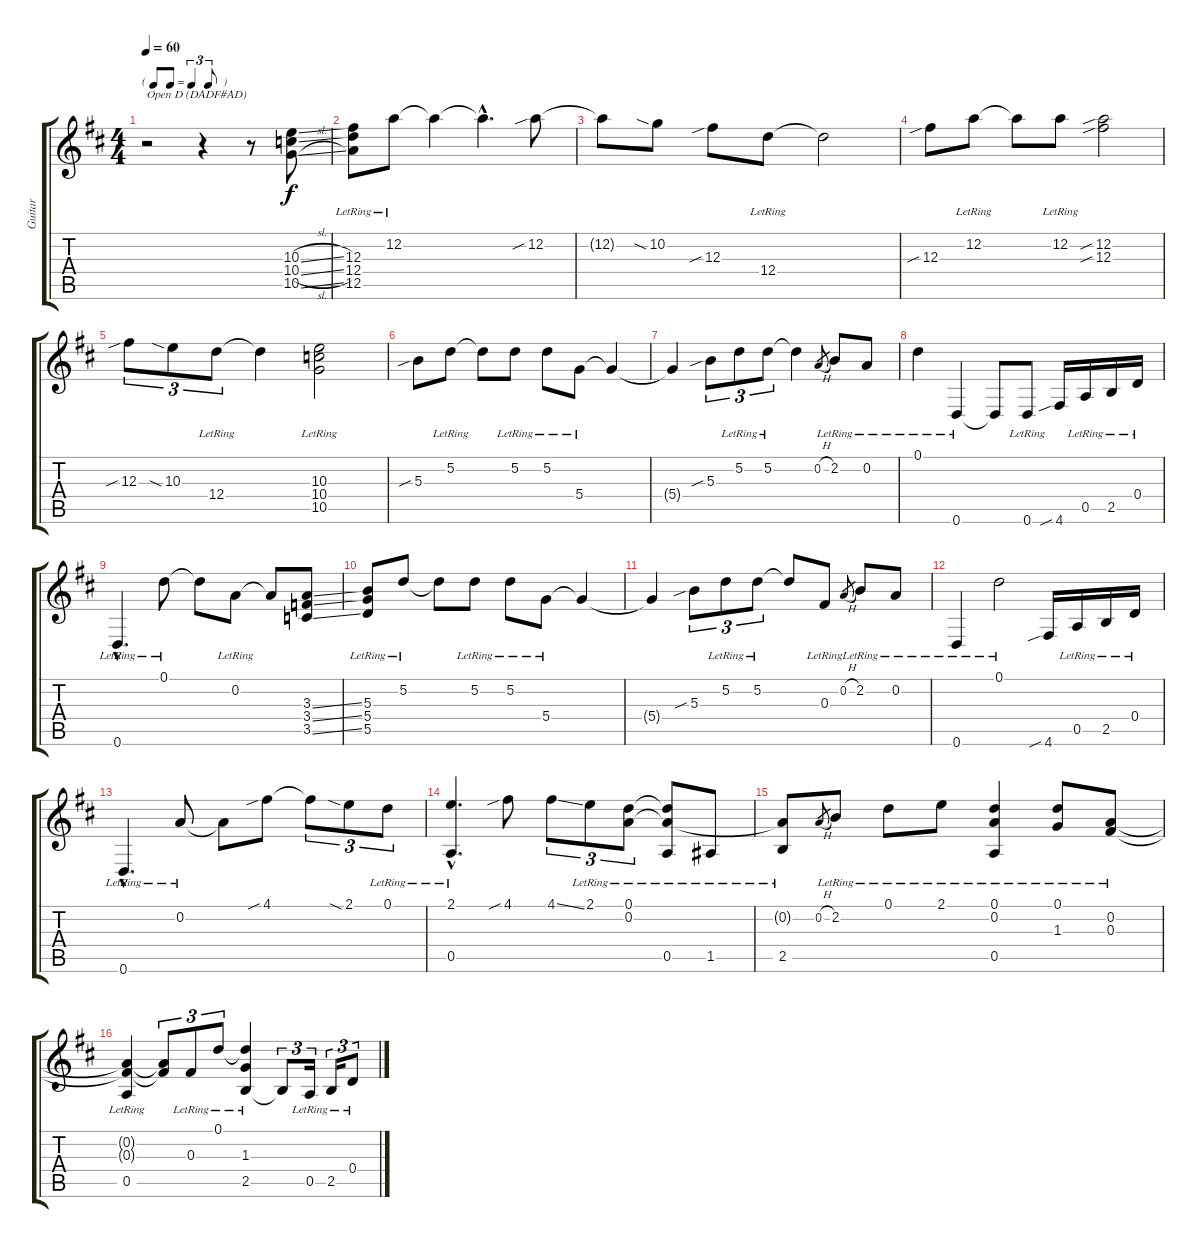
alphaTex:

\track ("Guitar" "Guitar") {instrument electricguitarjazz}
\staff {score tabs}
\tuning (D4 A3 Gb3 D3 A2 D2) {hide}
\ts (4 4)
\tf triplet8th
\tempo 60
\clef g2
\ks d
r.2{txt "Open D (DADF#AD)" dy f instrument electricguitarjazz} r.4 r.8 (10.3{sl} 10.4{sl} 10.5{sl}).8 |
(12.3{lr} 12.4{lr} 12.5{lr}).8 12.2{lr}.8 12.2{t}.4 12.2{hac t}.4{d} 12.2{sib}.8 |
12.2{t}.8 10.2{sia}.8 12.3{sib}.8 12.4{lr}.8 12.4{t}.2 |
12.3{sib}.8 12.2{lr}.8 12.2{t}.8 12.2{lr}.8 (12.2{sib} 12.3{sib}).2 |
12.3{sib}.8{tu (3 2)} 10.3{sia}.8{tu (3 2)} 12.4{lr}.8{tu (3 2)} 12.4{t}.4 (10.3{lr} 10.4{lr} 10.5{lr}).2 |
5.3{sib}.8 5.2{lr}.8 5.2{t}.8 5.2{lr}.8 5.2{lr}.8 5.4{lr}.8 5.4{t}.4 |
5.4{t}.4 5.3{sib}.8{tu (3 2)} 5.2{lr}.8{tu (3 2)} 5.2{lr}.8{tu (3 2)} 5.2{t}.4 0.2{h}.8{gr} 2.2{lr}.8 0.2{lr}.8 |
0.1{lr}.4 0.6{lr}.4 0.6{t}.8 0.6{lr}.8 4.6{sib}.16 0.5{lr}.16 2.5{lr}.16 0.4{lr}.16 |
0.6{hac lr}.4{d} 0.1{lr}.8 0.1{t}.8 0.2{lr}.8 0.2{t}.8 (3.3{ss} 3.4{ss} 3.5{ss}).8 |
(5.3{lr} 5.4{lr} 5.5{lr}).8 5.2{lr}.8 5.2{t}.8 5.2{lr}.8 5.2{lr}.8 5.4{lr}.8 5.4{t}.4 |
5.4{t}.4 5.3{sib}.8{tu (3 2)} 5.2{lr}.8{tu (3 2)} 5.2{lr}.8{tu (3 2)} 5.2{t}.8 0.3{lr}.8 0.2{h}.8{gr} 2.2{lr}.8 0.2{lr}.8 |
0.6{lr}.4 0.1{lr}.2 4.6{sib}.16 0.5{lr}.16 2.5{lr}.16 0.4{lr}.16 |
0.6{hac lr}.4{d} 0.2{lr}.8 0.2{t}.8 4.1{sib}.8 4.1{t}.8{tu (3 2)} 2.1{sia}.8{tu (3 2)} 0.1{lr}.8{tu (3 2)} |
(2.1{hac lr} 0.5{hac lr}).4{d} 4.1{sib}.8 4.1{ss}.8{tu (3 2)} 2.1{lr}.8{tu (3 2)} (0.1{lr} 0.2{lr}).8{tu (3 2)} (0.1{t} 0.2{t} 0.5{lr}).8 1.5{lr}.8 |
(0.2{t} 2.5{lr}).8 0.2{h}.8{gr} 2.2{lr}.8 0.1{lr}.8 2.1{lr}.8 (0.1{lr} 0.2{lr} 0.5{lr}).4 (0.1{lr} 1.3{lr}).8 (0.2{lr} 0.3{lr}).8 |
(0.2{t} 0.3{t} 0.5{lr}).4 (0.2{t} 0.3{t}).8{tu (3 2)} 0.3{lr}.8{tu (3 2)} 0.1{lr}.8{tu (3 2)} (0.1{t} 1.3{lr} 2.5{lr}).4 2.5{t}.8{tu (3 2)} 0.5{lr}.16{tu (3 2)} 2.5{lr}.16{tu (3 2)} 0.4{lr}.8{tu (3 2)}
